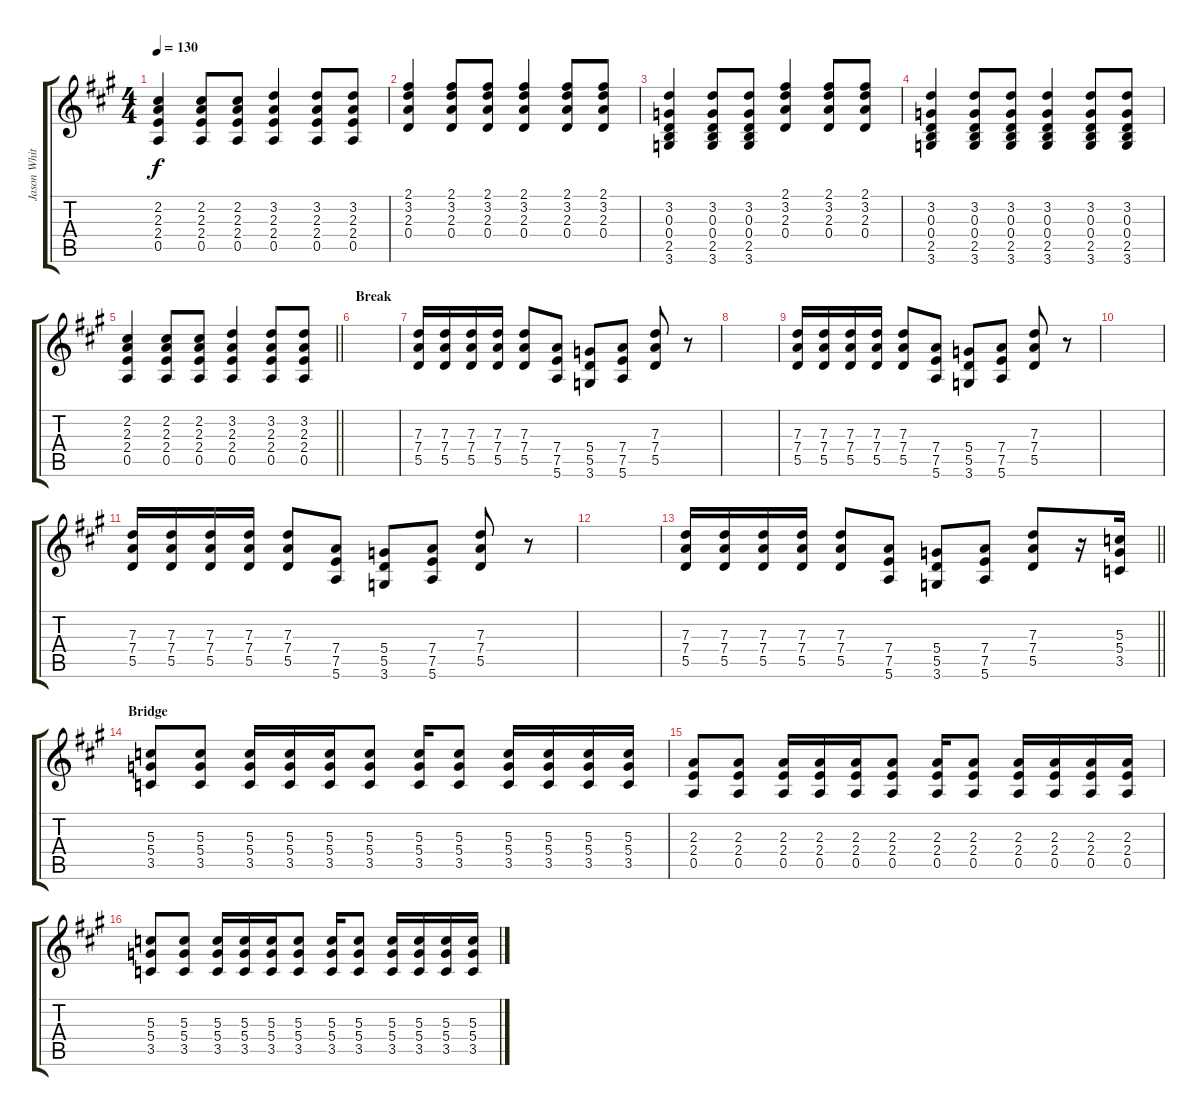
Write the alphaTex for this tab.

\track ("Jason White (Lead Guitar)" "Jason Whit") {instrument distortionguitar}
\staff {score tabs}
\tuning (E4 B3 G3 D3 A2 E2) {hide}
\ts (4 4)
\tempo 130
\clef g2
\ks a
(2.2 2.3 2.4 0.5).4{dy f} (2.2 2.3 2.4 0.5).8 (2.2 2.3 2.4 0.5).8 (3.2 2.3 2.4 0.5).4 (3.2 2.3 2.4 0.5).8 (3.2 2.3 2.4 0.5).8 |
(2.1 3.2 2.3 0.4).4 (2.1 3.2 2.3 0.4).8 (2.1 3.2 2.3 0.4).8 (2.1 3.2 2.3 0.4).4 (2.1 3.2 2.3 0.4).8 (2.1 3.2 2.3 0.4).8 |
(3.2 0.3 0.4 2.5 3.6).4 (3.2 0.3 0.4 2.5 3.6).8 (3.2 0.3 0.4 2.5 3.6).8 (2.1 3.2 2.3 0.4).4 (2.1 3.2 2.3 0.4).8 (2.1 3.2 2.3 0.4).8 |
(3.2 0.3 0.4 2.5 3.6).4 (3.2 0.3 0.4 2.5 3.6).8 (3.2 0.3 0.4 2.5 3.6).8 (3.2 0.3 0.4 2.5 3.6).4 (3.2 0.3 0.4 2.5 3.6).8 (3.2 0.3 0.4 2.5 3.6).8 |
\barLineRight lightlight
(2.2 2.3 2.4 0.5).4 (2.2 2.3 2.4 0.5).8 (2.2 2.3 2.4 0.5).8 (3.2 2.3 2.4 0.5).4 (3.2 2.3 2.4 0.5).8 (3.2 2.3 2.4 0.5).8 |
\section ("" "Break")
|
(7.3 7.4 5.5).16 (7.3 7.4 5.5).16 (7.3 7.4 5.5).16 (7.3 7.4 5.5).16 (7.3 7.4 5.5).8 (7.4 7.5 5.6).8 (5.4 5.5 3.6).8 (7.4 7.5 5.6).8 (7.3 7.4 5.5).8 r.8 |
|
(7.3 7.4 5.5).16 (7.3 7.4 5.5).16 (7.3 7.4 5.5).16 (7.3 7.4 5.5).16 (7.3 7.4 5.5).8 (7.4 7.5 5.6).8 (5.4 5.5 3.6).8 (7.4 7.5 5.6).8 (7.3 7.4 5.5).8 r.8 |
|
(7.3 7.4 5.5).16 (7.3 7.4 5.5).16 (7.3 7.4 5.5).16 (7.3 7.4 5.5).16 (7.3 7.4 5.5).8 (7.4 7.5 5.6).8 (5.4 5.5 3.6).8 (7.4 7.5 5.6).8 (7.3 7.4 5.5).8 r.8 |
|
\barLineRight lightlight
(7.3 7.4 5.5).16 (7.3 7.4 5.5).16 (7.3 7.4 5.5).16 (7.3 7.4 5.5).16 (7.3 7.4 5.5).8 (7.4 7.5 5.6).8 (5.4 5.5 3.6).8 (7.4 7.5 5.6).8 (7.3 7.4 5.5).8 r.16 (5.3 5.4 3.5).16 |
\section ("" "Bridge")
(5.3 5.4 3.5).8 (5.3 5.4 3.5).8 (5.3 5.4 3.5).16 (5.3 5.4 3.5).16 (5.3 5.4 3.5).16 (5.3 5.4 3.5).8 (5.3 5.4 3.5).16 (5.3 5.4 3.5).8 (5.3 5.4 3.5).16 (5.3 5.4 3.5).16 (5.3 5.4 3.5).16 (5.3 5.4 3.5).16 |
(2.3 2.4 0.5).8 (2.3 2.4 0.5).8 (2.3 2.4 0.5).16 (2.3 2.4 0.5).16 (2.3 2.4 0.5).16 (2.3 2.4 0.5).8 (2.3 2.4 0.5).16 (2.3 2.4 0.5).8 (2.3 2.4 0.5).16 (2.3 2.4 0.5).16 (2.3 2.4 0.5).16 (2.3 2.4 0.5).16 |
(5.3 5.4 3.5).8 (5.3 5.4 3.5).8 (5.3 5.4 3.5).16 (5.3 5.4 3.5).16 (5.3 5.4 3.5).16 (5.3 5.4 3.5).8 (5.3 5.4 3.5).16 (5.3 5.4 3.5).8 (5.3 5.4 3.5).16 (5.3 5.4 3.5).16 (5.3 5.4 3.5).16 (5.3 5.4 3.5).16
